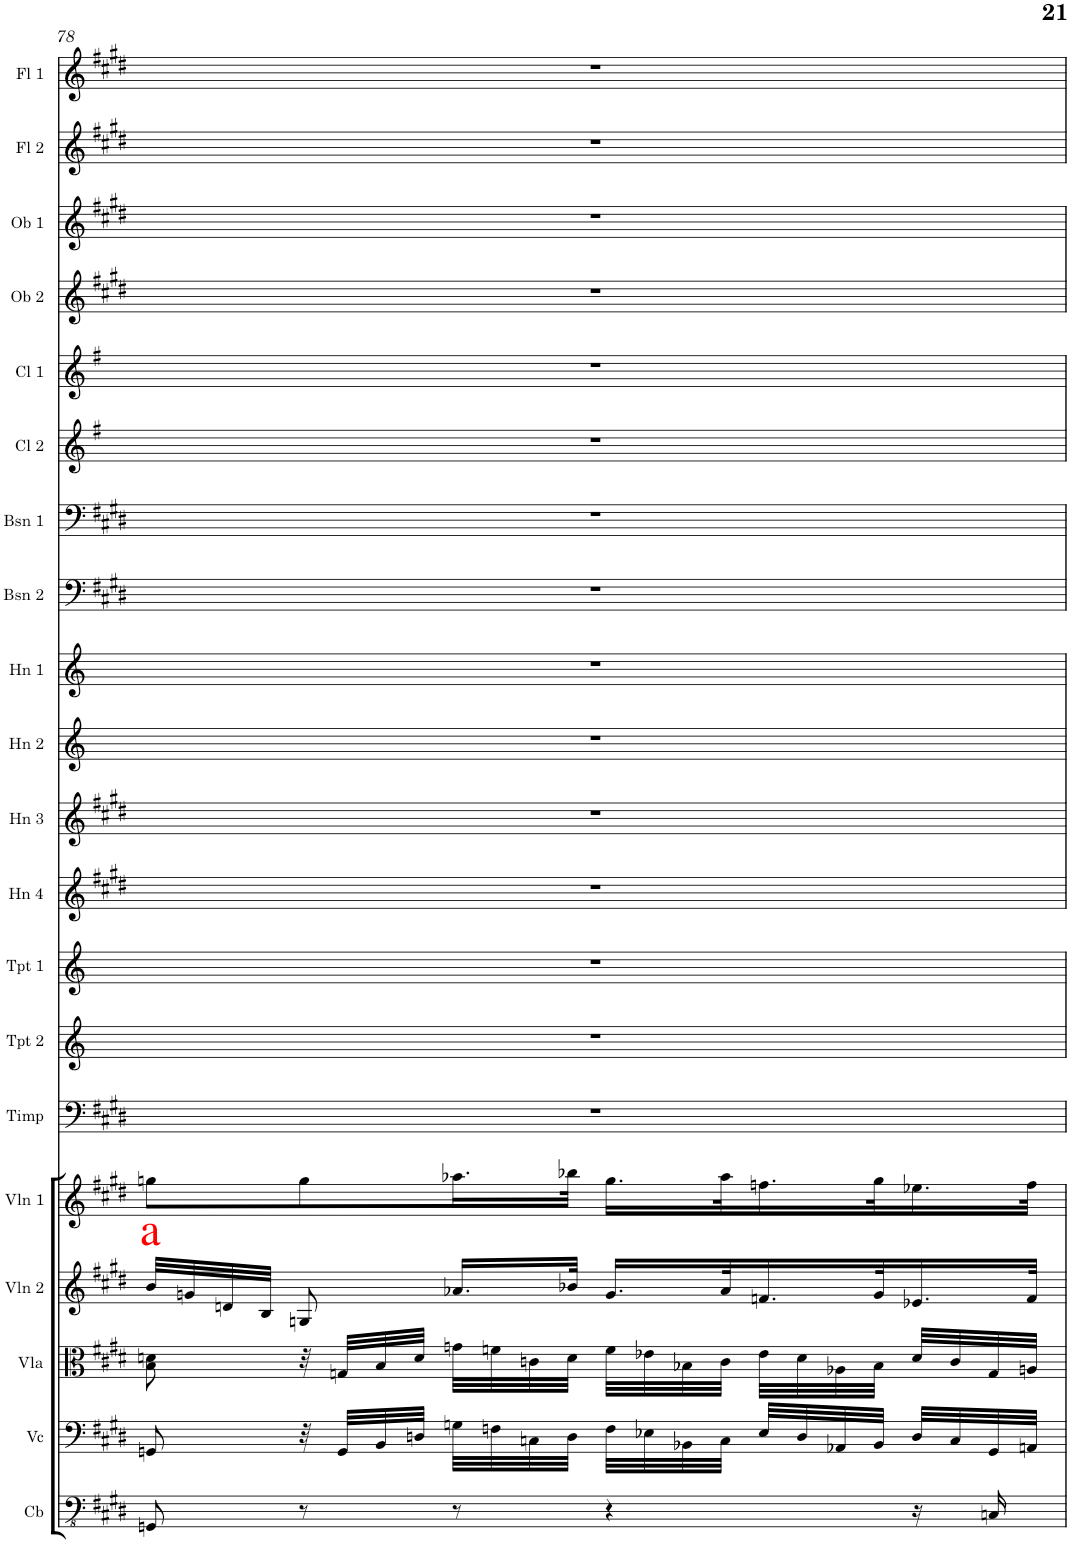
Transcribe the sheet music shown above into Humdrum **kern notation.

**kern	**kern	**kern	**kern	**kern	**text	**kern	**kern	**kern	**kern	**kern	**kern	**kern	**kern	**kern	**kern	**kern	**kern	**kern	**kern	**kern
*part20	*part19	*part18	*part17	*part16	*part16	*part15	*part14	*part13	*part12	*part11	*part10	*part9	*part8	*part7	*part6	*part5	*part4	*part3	*part2	*part1
*staff20	*staff19	*staff18	*staff17	*staff16	*staff16	*staff15	*staff14	*staff13	*staff12	*staff11	*staff10	*staff9	*staff8	*staff7	*staff6	*staff5	*staff4	*staff3	*staff2	*staff1
*I"Contrabass	*I"Violoncello	*I"Viola	*I"Violin 2	*I"Violin 1	*	*I"Timpani	*I"E Trumpet 2	*I"E Trumpet 1	*I"C Horn 4	*I"C Horn 3	*I"E Horn 2	*I"E Horn 1	*I"Bassoon 2	*I"Bassoon 1	*I"A Clarinet 2	*I"A Clarinet 1	*I"Oboe 2	*I"Oboe 1	*I"Flute 2	*I"Flute 1
*I'Cb	*I'Vc	*I'Vla	*I'Vln 2	*I'Vln 1	*	*I'Timp	*I'Tpt 2	*I'Tpt 1	*I'Hn 4	*I'Hn 3	*I'Hn 2	*I'Hn 1	*I'Bsn 2	*I'Bsn 1	*I'Cl 2	*I'Cl 1	*I'Ob 2	*I'Ob 1	*I'Fl 2	*I'Fl 1
!!LO:PB:g=z
*clefFv4	*clefF4	*clefC3	*clefG2	*clefG2	*	*clefF4	*clefG2	*clefG2	*clefG2	*clefG2	*clefG2	*clefG2	*clefF4	*clefF4	*clefG2	*clefG2	*clefG2	*clefG2	*clefG2	*clefG2
*	*	*	*	*	*	*	*Trd-2c-4	*Trd-2c-4	*Trd7c12	*Trd7c12	*Trd5c8	*Trd5c8	*	*	*Trd2c3	*Trd2c3	*	*	*	*
*k[f#c#g#d#]	*k[f#c#g#d#]	*k[f#c#g#d#]	*k[f#c#g#d#]	*k[f#c#g#d#]	*	*k[f#c#g#d#]	*k[]	*k[]	*k[f#c#g#d#]	*k[f#c#g#d#]	*k[]	*k[]	*k[f#c#g#d#]	*k[f#c#g#d#]	*k[f#]	*k[f#]	*k[f#c#g#d#]	*k[f#c#g#d#]	*k[f#c#g#d#]	*k[f#c#g#d#]
*M6/8	*M6/8	*M6/8	*M6/8	*M6/8	*	*M6/8	*M6/8	*M6/8	*M6/8	*M6/8	*M6/8	*M6/8	*M6/8	*M6/8	*M6/8	*M6/8	*M6/8	*M6/8	*M6/8	*M6/8
=78	=78	=78	=78	=78	=78	=78	=78	=78	=78	=78	=78	=78	=78	=78	=78	=78	=78	=78	=78	=78
!	!	!	!	!	!LO:LY:b:color=#FF0000	!	!	!	!	!	!	!	!	!	!	!	!	!	!	!
8GGGn/	8GGn/	8B\ 8dn\	32b/LLL	8ggn\L	a	2.r	2.r	2.r	2.r	2.r	2.r	2.r	2.r	2.r	2.r	2.r	2.r	2.r	2.r	2.r
.	.	.	32gn/	.	.	.	.	.	.	.	.	.	.	.	.	.	.	.	.	.
.	.	.	32dn/	.	.	.	.	.	.	.	.	.	.	.	.	.	.	.	.	.
.	.	.	32B/JJJ	.	.	.	.	.	.	.	.	.	.	.	.	.	.	.	.	.
8r	32r	32r	8Gn/	8gg\	.	.	.	.	.	.	.	.	.	.	.	.	.	.	.	.
.	32GG/LLL	32Gn/LLL	.	.	.	.	.	.	.	.	.	.	.	.	.	.	.	.	.	.
.	32BB/	32B/	.	.	.	.	.	.	.	.	.	.	.	.	.	.	.	.	.	.
.	32Dn/JJJ	32d/JJJ	.	.	.	.	.	.	.	.	.	.	.	.	.	.	.	.	.	.
8r	32Gn\LLL	32gn\LLL	16.a-X/LL	16.aa-X\L	.	.	.	.	.	.	.	.	.	.	.	.	.	.	.	.
.	32Fn\	32fn\	.	.	.	.	.	.	.	.	.	.	.	.	.	.	.	.	.	.
.	32Cn\	32cn\	.	.	.	.	.	.	.	.	.	.	.	.	.	.	.	.	.	.
.	32D\JJJ	32d\JJJ	32b-X/JJk	32bb-X\JJk	.	.	.	.	.	.	.	.	.	.	.	.	.	.	.	.
4r	32F\LLL	32f\LLL	16.g/LL	16.gg\LL	.	.	.	.	.	.	.	.	.	.	.	.	.	.	.	.
.	32E-X\	32e-X\	.	.	.	.	.	.	.	.	.	.	.	.	.	.	.	.	.	.
.	32BB-X\	32B-X\	.	.	.	.	.	.	.	.	.	.	.	.	.	.	.	.	.	.
.	32C\JJJ	32c\JJJ	32a-/K	32aa-\K	.	.	.	.	.	.	.	.	.	.	.	.	.	.	.	.
.	32E-/LLL	32e-\LLL	16.fn/	16.ffn\	.	.	.	.	.	.	.	.	.	.	.	.	.	.	.	.
.	32D/	32d\	.	.	.	.	.	.	.	.	.	.	.	.	.	.	.	.	.	.
.	32AA-X/	32A-X\	.	.	.	.	.	.	.	.	.	.	.	.	.	.	.	.	.	.
.	32BB-/JJJ	32B-\JJJ	32g/K	32gg\K	.	.	.	.	.	.	.	.	.	.	.	.	.	.	.	.
16r	32D/LLL	32d/LLL	16.e-X/	16.ee-X\	.	.	.	.	.	.	.	.	.	.	.	.	.	.	.	.
.	32C/	32c/	.	.	.	.	.	.	.	.	.	.	.	.	.	.	.	.	.	.
16CCn/	32GG/	32G/	.	.	.	.	.	.	.	.	.	.	.	.	.	.	.	.	.	.
.	32AAn/JJJ	32An/JJJ	32f/JJk	32ff\JJk	.	.	.	.	.	.	.	.	.	.	.	.	.	.	.	.
=	=	=	=	=	=	=	=	=	=	=	=	=	=	=	=	=	=	=	=	=
*-	*-	*-	*-	*-	*-	*-	*-	*-	*-	*-	*-	*-	*-	*-	*-	*-	*-	*-	*-	*-
